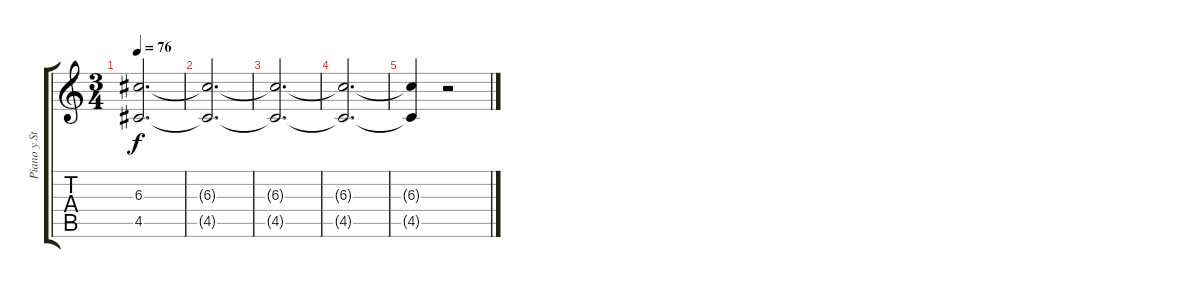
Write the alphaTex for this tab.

\track ("Piano y Strings" "Piano y St") {instrument acousticgrandpiano}
\staff {score tabs}
\tuning (E5 B4 G4 D4 A3 E3) {hide}
\ts (3 4)
\tempo 76
\clef g2
\ks c
(6.3 4.5).2{d dy f} |
(6.3{t} 4.5{t}).2{d} |
(6.3{t} 4.5{t}).2{d} |
(6.3{t} 4.5{t}).2{d volume 0} |
(6.3{t} 4.5{t}).4 r.2
